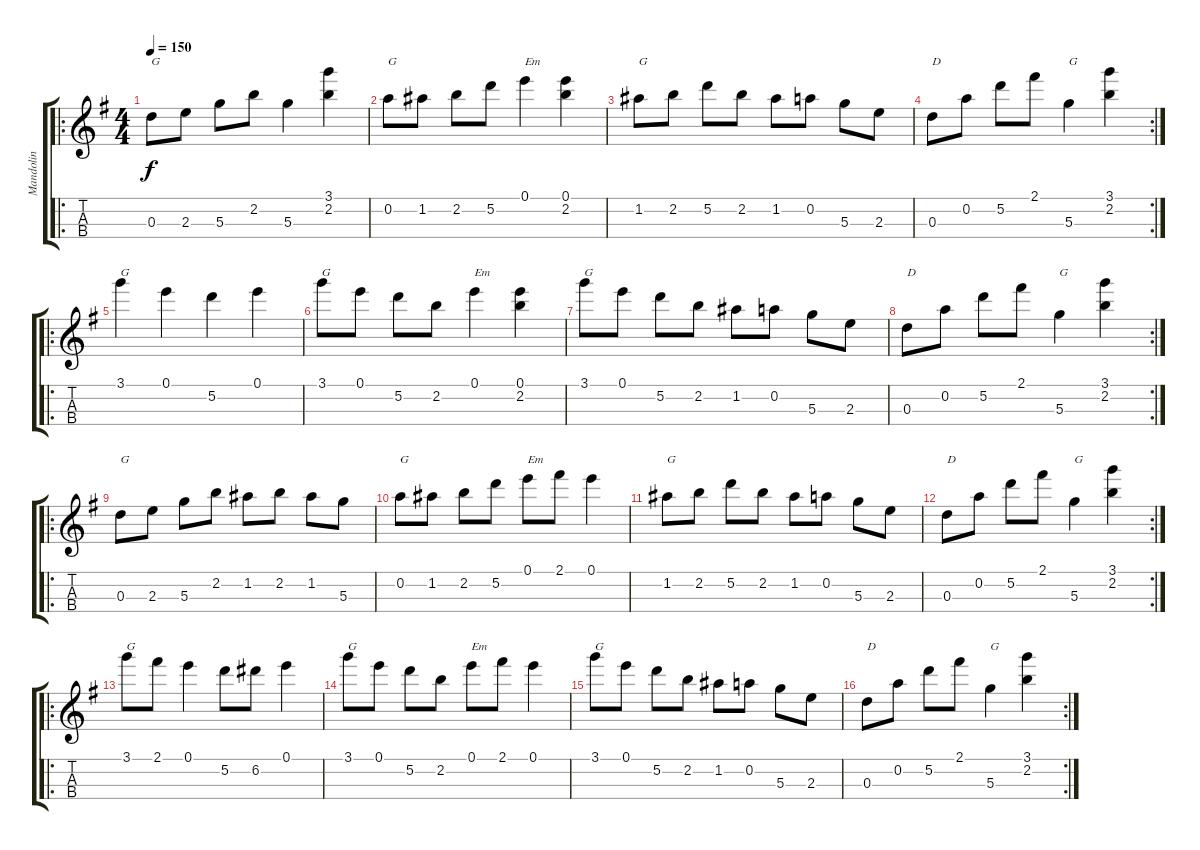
\track ("Mandolin" "Mandolin") {solo instrument electricguitarclean}
\staff {score tabs}
\tuning (E5 A4 D4 G3) {hide}
\ro
\ts (4 4)
\tempo 150
\clef g2
\ks g
0.3.8{txt "G" dy f instrument electricguitarclean} 2.3.8 5.3.8 2.2.8 5.3.4 (3.1 2.2).4 |
0.2.8{txt "G"} 1.2.8 2.2.8 5.2.8 0.1.4{txt "Em"} (0.1 2.2).4 |
1.2.8{txt "G"} 2.2.8 5.2.8 2.2.8 1.2.8 0.2.8 5.3.8 2.3.8 |
\rc 2
0.3.8{txt "D"} 0.2.8 5.2.8 2.1.8 5.3.4{txt "G"} (3.1 2.2).4 |
\ro
3.1.4{txt "G"} 0.1.4 5.2.4 0.1.4 |
3.1.8{txt "G"} 0.1.8 5.2.8 2.2.8 0.1.4{txt "Em"} (0.1 2.2).4 |
3.1.8{txt "G"} 0.1.8 5.2.8 2.2.8 1.2.8 0.2.8 5.3.8 2.3.8 |
\rc 2
0.3.8{txt "D"} 0.2.8 5.2.8 2.1.8 5.3.4{txt "G"} (3.1 2.2).4 |
\ro
0.3.8{txt "G"} 2.3.8 5.3.8 2.2.8 1.2.8 2.2.8 1.2.8 5.3.8 |
0.2.8{txt "G"} 1.2.8 2.2.8 5.2.8 0.1.8{txt "Em"} 2.1.8 0.1.4 |
1.2.8{txt "G"} 2.2.8 5.2.8 2.2.8 1.2.8 0.2.8 5.3.8 2.3.8 |
\rc 2
0.3.8{txt "D"} 0.2.8 5.2.8 2.1.8 5.3.4{txt "G"} (3.1 2.2).4 |
\ro
3.1.8{txt "G"} 2.1.8 0.1.4 5.2.8 6.2.8 0.1.4 |
3.1.8{txt "G"} 0.1.8 5.2.8 2.2.8 0.1.8{txt "Em"} 2.1.8 0.1.4 |
3.1.8{txt "G"} 0.1.8 5.2.8 2.2.8 1.2.8 0.2.8 5.3.8 2.3.8 |
\rc 2
0.3.8{txt "D"} 0.2.8 5.2.8 2.1.8 5.3.4{txt "G"} (3.1 2.2).4
